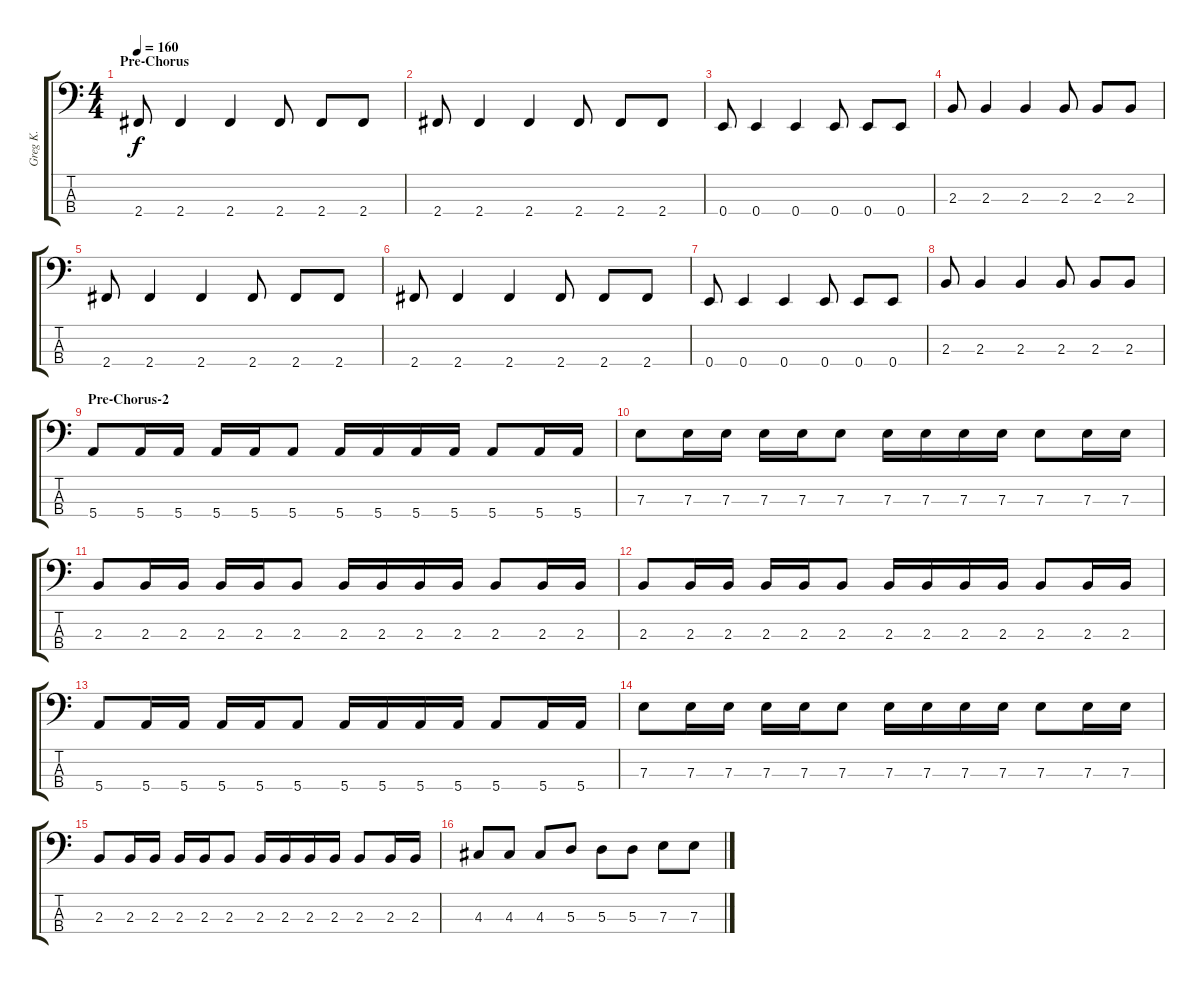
\track ("Greg K." "Greg K.") {instrument electricbasspick}
\staff {score tabs}
\tuning (G2 D2 A1 E1) {hide}
\ts (4 4)
\section ("" "Pre-Chorus")
\tempo 160
\clef f4
\ks c
2.4.8{dy f} 2.4.4 2.4.4 2.4.8 2.4.8 2.4.8 |
2.4.8 2.4.4 2.4.4 2.4.8 2.4.8 2.4.8 |
0.4.8 0.4.4 0.4.4 0.4.8 0.4.8 0.4.8 |
2.3.8 2.3.4 2.3.4 2.3.8 2.3.8 2.3.8 |
2.4.8 2.4.4 2.4.4 2.4.8 2.4.8 2.4.8 |
2.4.8 2.4.4 2.4.4 2.4.8 2.4.8 2.4.8 |
0.4.8 0.4.4 0.4.4 0.4.8 0.4.8 0.4.8 |
2.3.8 2.3.4 2.3.4 2.3.8 2.3.8 2.3.8 |
\section ("" "Pre-Chorus-2")
5.4.8 5.4.16 5.4.16 5.4.16 5.4.16 5.4.8 5.4.16 5.4.16 5.4.16 5.4.16 5.4.8 5.4.16 5.4.16 |
7.3.8 7.3.16 7.3.16 7.3.16 7.3.16 7.3.8 7.3.16 7.3.16 7.3.16 7.3.16 7.3.8 7.3.16 7.3.16 |
2.3.8 2.3.16 2.3.16 2.3.16 2.3.16 2.3.8 2.3.16 2.3.16 2.3.16 2.3.16 2.3.8 2.3.16 2.3.16 |
2.3.8 2.3.16 2.3.16 2.3.16 2.3.16 2.3.8 2.3.16 2.3.16 2.3.16 2.3.16 2.3.8 2.3.16 2.3.16 |
5.4.8 5.4.16 5.4.16 5.4.16 5.4.16 5.4.8 5.4.16 5.4.16 5.4.16 5.4.16 5.4.8 5.4.16 5.4.16 |
7.3.8 7.3.16 7.3.16 7.3.16 7.3.16 7.3.8 7.3.16 7.3.16 7.3.16 7.3.16 7.3.8 7.3.16 7.3.16 |
2.3.8 2.3.16 2.3.16 2.3.16 2.3.16 2.3.8 2.3.16 2.3.16 2.3.16 2.3.16 2.3.8 2.3.16 2.3.16 |
4.3.8 4.3.8 4.3.8 5.3.8 5.3.8 5.3.8 7.3.8 7.3.8
